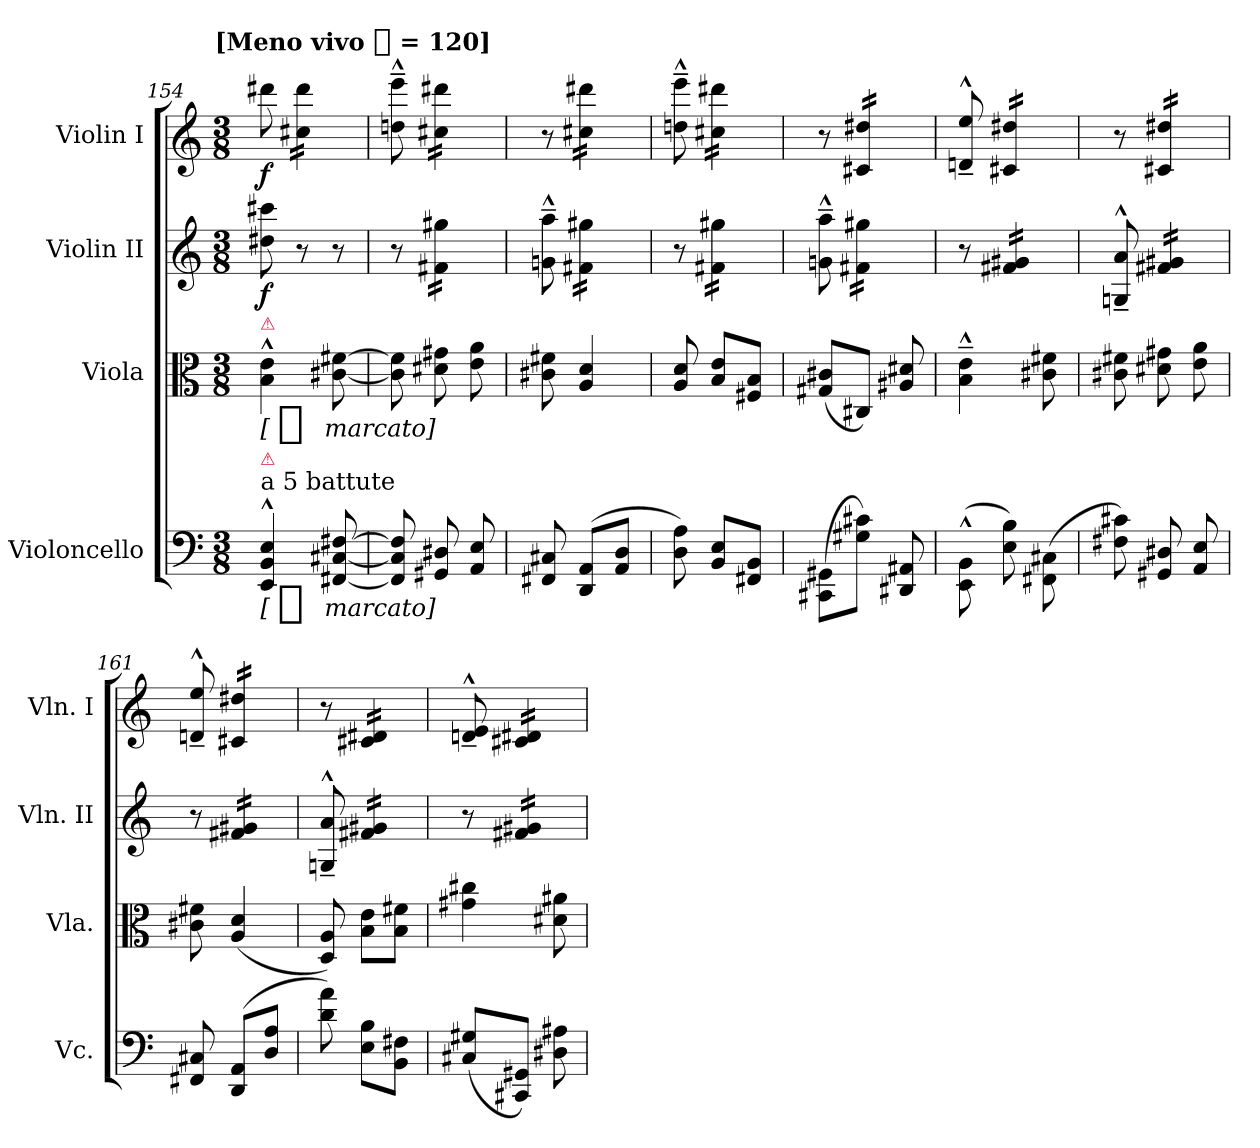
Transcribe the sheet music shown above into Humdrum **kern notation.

**kern	**dynam	**kern	**dynam	**kern	**dynam	**kern	**dynam
*part4	*part4	*part3	*part3	*part2	*part2	*part1	*part1
*staff4	*staff4	*staff3	*staff3	*staff2	*staff2	*staff1	*staff1
*I"Violoncello	*	*I"Viola	*	*I"Violin II	*	*I"Violin I	*
*I'Vc.	*	*I'Vla.	*	*I'Vln. II	*	*I'Vln. I	*
*clefF4	*	*clefC3	*	*clefG2	*	*clefG2	*
*k[]	*	*k[]	*	*k[]	*	*k[]	*
!!LO:TX:omd:t=[Meno vivo [quarter] = 120]
*M3/8	*	*M3/8	*	*M3/8	*	*M3/8	*
*MM120	*	*MM120	*	*MM120	*	*MM120	*
=154	=154	=154	=154	=154	=154	=154	=154
!	!	!LO:TX:a:color=crimson:t=⚠	!	!	!	!	!
!LO:TX:a:t=a 5 battute	!	!	!	!	!	!	!
!LO:TX:a:color=crimson:t=⚠	!	!	!	!	!	!	!
!	!LO:DY:t=[ %s marcato]	!	!LO:DY:t=[ %s marcato]	!	!	!	!
4EE^^< 4BB^^< 4E^^<	ff	4B^^ 4e^^	ff	8dd#X 8ccc#X	f	8ddd#X	f
*	*	*	*	*	*	*tremolo	*
.	.	.	.	8r	.	16cc#X 16ddd#LL	.
.	.	.	.	.	.	16cc#X 16ddd#	.
[8FF#X [8C#X [8F#X	.	[8c#X [8f#X	.	8r	.	16cc#X 16ddd#	.
.	.	.	.	.	.	16cc#X 16ddd#JJ	.
*	*	*	*	*	*	*Xtremolo	*
=155	=155	=155	=155	=155	=155	=155	=155
8FF#] 8C#] 8F#]	.	8c#] 8f#]	.	8r	.	8ddn~^^ 8eee~^^	.
*	*	*	*	*tremolo	*	*	*
*	*	*	*	*	*	*tremolo	*
8GG#X 8D#X	.	8d#X 8g#X	.	16f#X 16gg#XLL	.	16cc#X 16ddd#XLL	.
.	.	.	.	16f#X 16gg#X	.	16cc#X 16ddd#X	.
8AA 8E	.	8e 8a	.	16f#X 16gg#X	.	16cc#X 16ddd#X	.
.	.	.	.	16f#X 16gg#XJJ	.	16cc#X 16ddd#XJJ	.
*	*	*	*	*Xtremolo	*	*	*
=156	=156	=156	=156	=156	=156	=156	=156
8FF#X 8C#X	.	8c#X 8f#X	.	8gn~^^ 8aa~^^	.	8r	.
*	*	*	*	*tremolo	*	*	*
(>8DD 8AAL	.	4A 4d	.	16f#X 16gg#XLL	.	16cc#X 16ddd#XLL	.
.	.	.	.	16f#X 16gg#X	.	16cc#X 16ddd#X	.
8AA 8DJ	.	.	.	16f#X 16gg#X	.	16cc#X 16ddd#X	.
.	.	.	.	16f#X 16gg#XJJ	.	16cc#X 16ddd#XJJ	.
*	*	*	*	*	*	*Xtremolo	*
=157	=157	=157	=157	=157	=157	=157	=157
8D 8A)	.	8A 8d	.	8r	.	8ddn~^^ 8eee~^^	.
*	*	*	*	*	*	*tremolo	*
8BB 8EL	.	8B 8eL	.	16f#X 16gg#XLL	.	16cc#X 16ddd#XLL	.
.	.	.	.	16f#X 16gg#X	.	16cc#X 16ddd#X	.
8FF#X 8BBJ	.	8F#X 8BJ	.	16f#X 16gg#X	.	16cc#X 16ddd#X	.
.	.	.	.	16f#X 16gg#XJJ	.	16cc#X 16ddd#XJJ	.
*	*	*	*	*Xtremolo	*	*	*
=158	=158	=158	=158	=158	=158	=158	=158
(8CC#X\ 8GG#X\L	.	(8G#X 8c#XL	.	8gn~^^ 8aa~^^	.	8r	.
*	*	*	*	*tremolo	*	*	*
8G#X 8c#XJ)	.	8C#XJ)	.	16f#X 16gg#XLL	.	16c#X 16dd#XLL	.
.	.	.	.	16f#X 16gg#X	.	16c#X 16dd#X	.
8DD#X 8AA#X	.	8A#X 8d#X	.	16f#X 16gg#X	.	16c#X 16dd#X	.
.	.	.	.	16f#X 16gg#XJJ	.	16c#X 16dd#XJJ	.
*	*	*	*	*	*	*Xtremolo	*
=159	=159	=159	=159	=159	=159	=159	=159
(8EE^^\ 8BB^^\	.	4B~^^ 4e~^^	.	8r	.	8dn~^^< 8ee~^^<	.
*	*	*	*	*	*	*tremolo	*
8E 8B)	.	.	.	16f#X 16g#XLL	.	16c#X 16dd#XLL	.
.	.	.	.	16f#X 16g#X	.	16c#X 16dd#X	.
(8FF#X\ 8C#X\	.	8c#X 8f#X	.	16f#X 16g#X	.	16c#X 16dd#X	.
.	.	.	.	16f#X 16g#XJJ	.	16c#X 16dd#XJJ	.
*	*	*	*	*Xtremolo	*	*	*
=160	=160	=160	=160	=160	=160	=160	=160
8F#X 8c#X)	.	8c#X 8f#X	.	8Gn~^^< 8a~^^<	.	8r	.
*	*	*	*	*tremolo	*	*	*
8GG#X 8D#X	.	8d#X 8g#X	.	16f#X 16g#XLL	.	16c#X 16dd#XLL	.
.	.	.	.	16f#X 16g#X	.	16c#X 16dd#X	.
8AA 8E	.	8e 8a	.	16f#X 16g#X	.	16c#X 16dd#X	.
.	.	.	.	16f#X 16g#XJJ	.	16c#X 16dd#XJJ	.
*	*	*	*	*	*	*Xtremolo	*
=161	=161	=161	=161	=161	=161	=161	=161
8FF#X 8C#X	.	8c#X 8f#X	.	8r	.	8dn~<^^< 8ee~<^^<	.
*	*	*	*	*	*	*tremolo	*
(8DD 8AAL	.	(4A 4d	.	16f#X 16g#XLL	.	16c#X 16dd#XLL	.
.	.	.	.	16f#X 16g#X	.	16c#X 16dd#X	.
8D 8AJ	.	.	.	16f#X 16g#X	.	16c#X 16dd#X	.
.	.	.	.	16f#X 16g#XJJ	.	16c#X 16dd#XJJ	.
*	*	*	*	*Xtremolo	*	*	*
=162	=162	=162	=162	=162	=162	=162	=162
8d 8a)	.	8D 8A)	.	8Gn~^^< 8a~^^<	.	8r	.
*	*	*	*	*tremolo	*	*	*
8E 8BL	.	8B 8eL	.	16f#X 16g#XLL	.	16c#X 16d#XLL	.
.	.	.	.	16f#X 16g#X	.	16c#X 16d#X	.
8BB 8F#XJ	.	8B 8f#XJ	.	16f#X 16g#X	.	16c#X 16d#X	.
.	.	.	.	16f#X 16g#XJJ	.	16c#X 16d#XJJ	.
*	*	*	*	*	*	*Xtremolo	*
=163	=163	=163	=163	=163	=163	=163	=163
(8C#X 8G#XL	.	4g#X 4cc#X	.	8r	.	8dn~<^^< 8e~<^^<	.
*	*	*	*	*	*	*tremolo	*
8CC#X 8GG#XJ)	.	.	.	16f#X 16g#XLL	.	16c#X 16d#XLL	.
.	.	.	.	16f#X 16g#X	.	16c#X 16d#X	.
8D#X 8A#X	.	8d#X 8a#X	.	16f#X 16g#X	.	16c#X 16d#X	.
.	.	.	.	16f#X 16g#XJJ	.	16c#X 16d#XJJ	.
*	*	*	*	*	*	*Xtremolo	*
*	*	*	*	*Xtremolo	*	*	*
=	=	=	=	=	=	=	=
*-	*-	*-	*-	*-	*-	*-	*-
